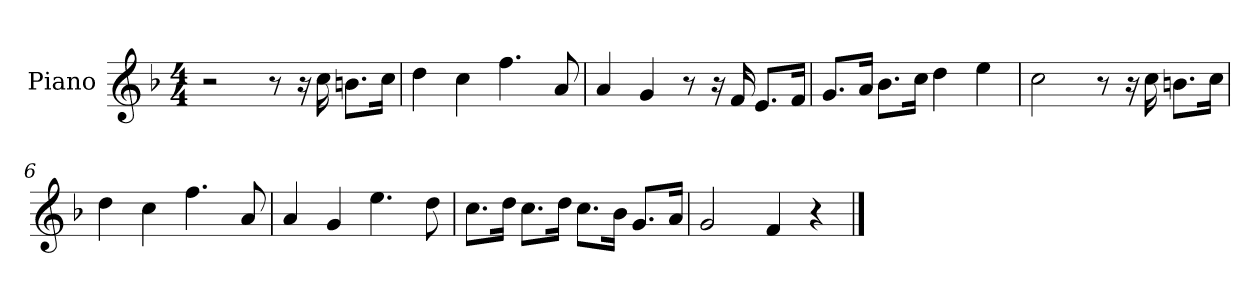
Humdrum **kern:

**kern
*part1
*staff1
*I"Piano
*I'Pno.
*clefG2
*k[b-]
*M4/4
*MM120
=1
2r
8r
16r
16cc\
8.bn\L
16cc\Jk
=2
4dd\
4cc\
4.ff\
8a/
=3
4a/
4g/
8r
16r
16f/
8.e/L
16f/Jk
=4
8.g/L
16a/Jk
8.b-\L
16cc\Jk
4dd\
4ee\
=5
2cc\
8r
16r
16cc\
8.bn\L
16cc\Jk
=6
4dd\
4cc\
4.ff\
8a/
=7
4a/
4g/
4.ee\
8dd\
!!LO:LB:g=z
=8
8.cc\L
16dd\Jk
8.cc\L
16dd\Jk
8.cc\L
16b-\Jk
8.g/L
16a/Jk
=9
2g/
4f/
4r
==
*-
